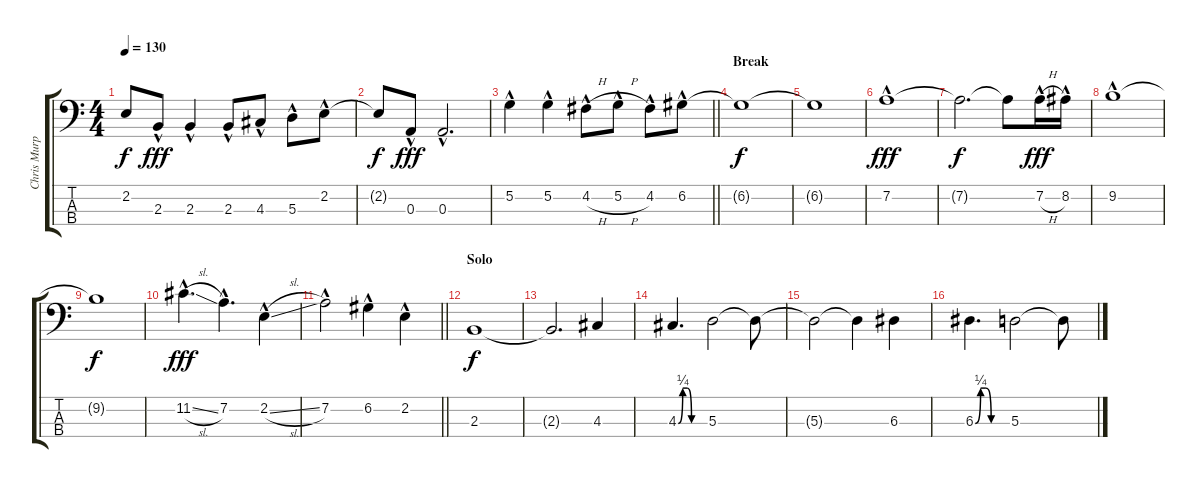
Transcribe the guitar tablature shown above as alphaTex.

\track ("Chris Murphy" "Chris Murp") {instrument electricbassfinger}
\staff {score tabs}
\tuning (G2 D2 A1 E1) {hide}
\ts (4 4)
\tempo 130
\clef f4
\ks c
2.2{t}.8{dy f} 2.3{hac}.8{dy fff} 2.3{hac}.4 2.3{hac}.8 4.3{hac}.8 5.3{hac}.8 2.2{hac}.8 |
2.2{t}.8{dy f} 0.3{hac}.8{dy fff} 0.3{hac}.2{d} |
\barLineRight lightlight
5.2{hac}.4 5.2{hac}.4 4.2{h hac}.8 5.2{h hac}.8 4.2{hac}.8 6.2{hac}.8 |
\section ("" "Break")
6.2{t}.1{dy f} |
6.2{t}.1 |
7.2{hac}.1{dy fff} |
7.2{t}.2{d dy f} 7.2{t}.8 7.2{h hac}.16{dy fff} 8.2{hac}.16 |
9.2{hac}.1 |
9.2{t}.1{dy f} |
11.2{sl hac}.4{d dy fff} 7.2{hac}.4{d} 2.2{sl hac}.4 |
\barLineRight lightlight
7.2{hac}.2 6.2{hac}.4 2.2{hac}.4 |
\section ("" "Solo")
2.3.1{dy f} |
2.3{t}.2{d} 4.3.4 |
4.3{be (custom 0 0 10 1 20 1 30 0 60 0)}.4{d} 5.3.2 5.3{t}.8 |
5.3{t}.2 5.3{t}.4 6.3.4 |
6.3{be (custom 0 0 10 1 20 1 30 0 60 0)}.4{d} 5.3.2 5.3{t}.8
